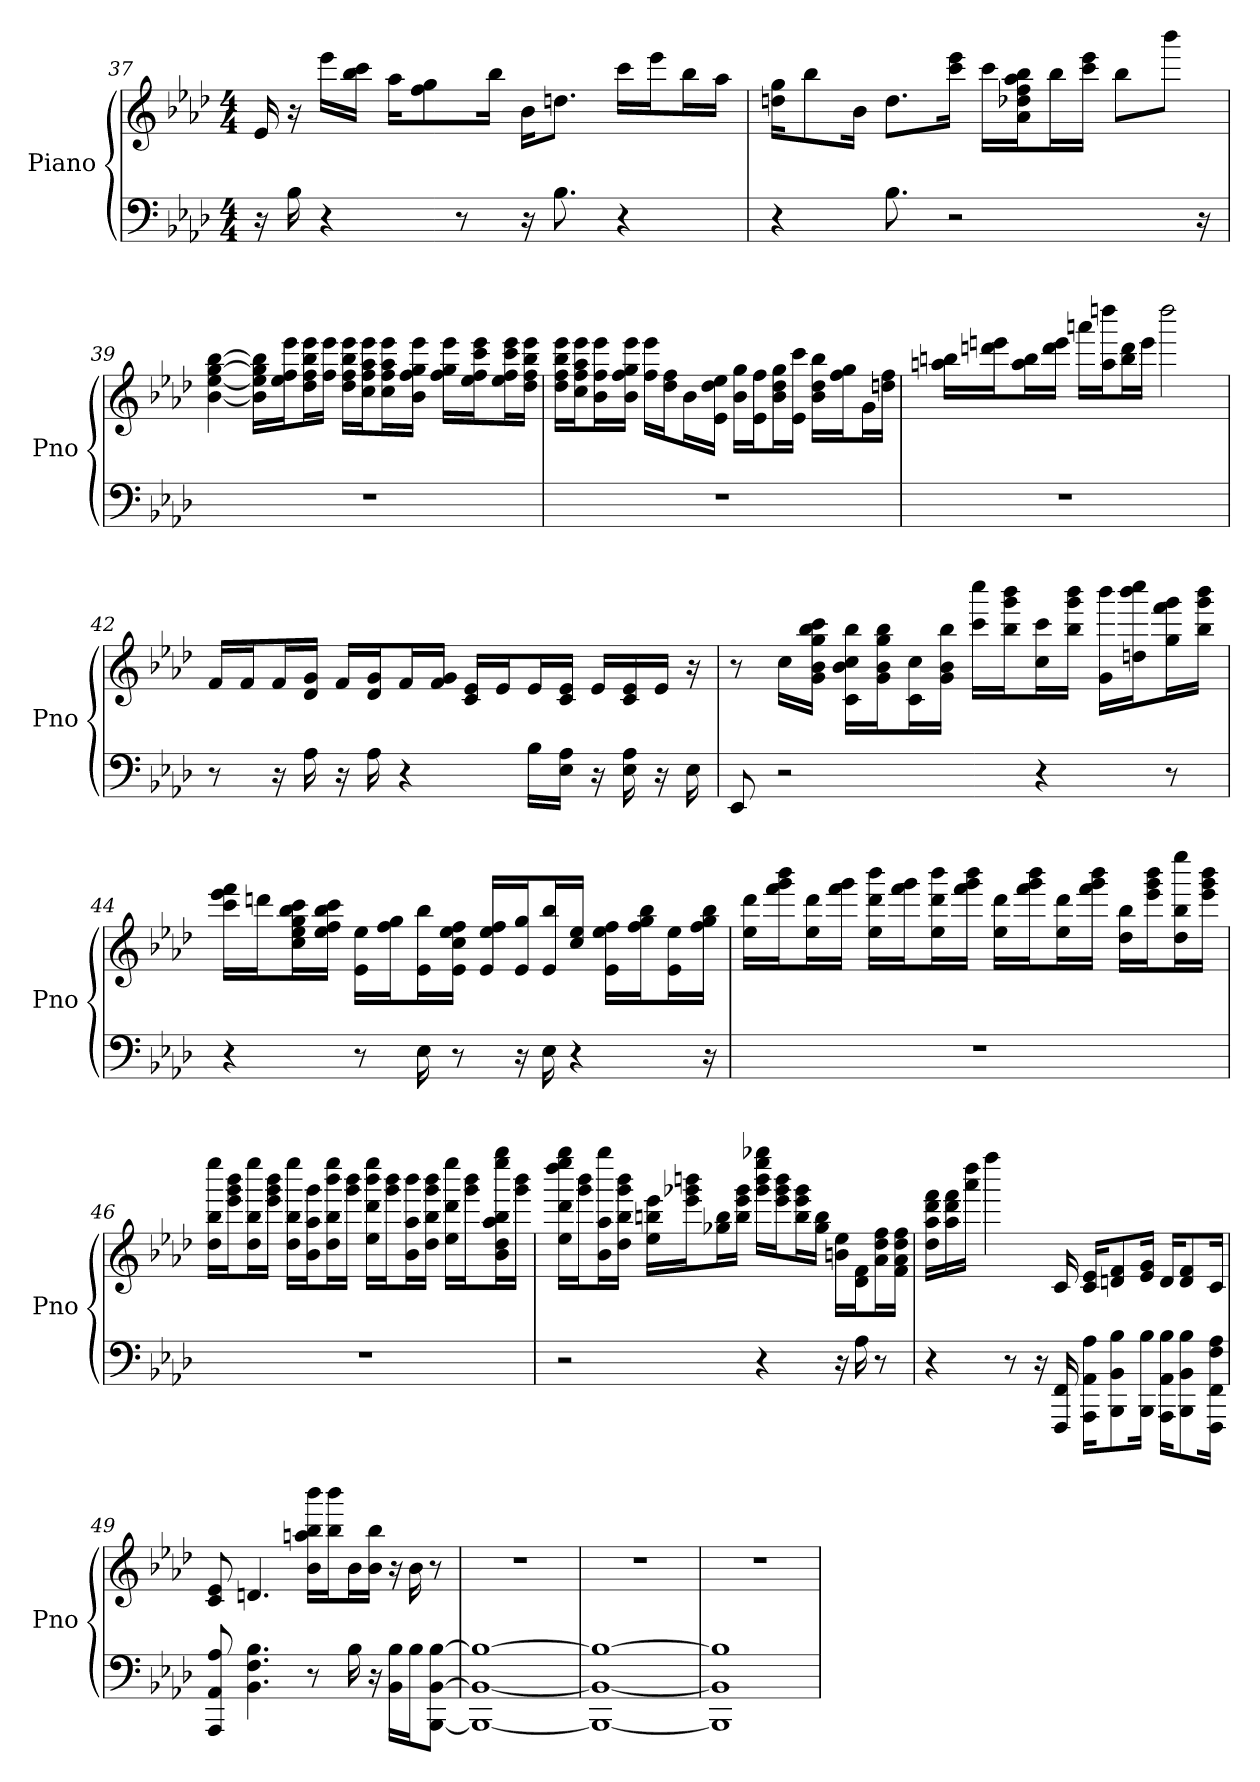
**kern	**kern
*part1	*part1
*staff2	*staff1
*I"Piano	*
*I'Pno	*
*clefF4	*clefG2
*k[b-e-a-d-]	*k[b-e-a-d-]
*A-:	*A-:
*M4/4	*M4/4
=37	=37
16r	16e-
16B-	16r
4r	16eee-\LL
.	16ccc\ 16bb-\JJ
.	16aa-\KL
.	8ff\ 8gg\
8r	.
.	16bb-\Jk
16r	16b-\KL
8.B-	8.dd\J
4r	16ccc\LL
.	16eee-\J
.	16bb-\L
.	16aa-\JJ
=38	=38
4r	16gg\ 16dd\KL
.	8bb-\
.	16b-\Jk
8.B-	8.dd\L
2r	16ccc\ 16eee-\Jk
.	16ccc\LL
.	16bb-\ 16aa-\ 16dd-\ 16a-\ 16ff\J
.	16bb-\L
.	16ccc\ 16eee-\JJ
.	8bb-\L
.	8bbb-\J
16r	.
=39	=39
1r	[4gg [4ee- [4bb- [4b-
.	16gg]\ 16ee-]\ 16bb-]\ 16b-]\LL
.	16ff\ 16eee-\ 16ee-\J
.	16eee-\ 16ff\ 16dd-\ 16bb-\L
.	16eee-\ 16ff\JJ
.	16bb-\ 16dd-\ 16eee-\ 16ff\LL
.	16cc\ 16eee-\ 16ff\ 16aa-\J
.	16aa-\ 16cc\ 16ff\ 16eee-\L
.	16b-\ 16gg\ 16eee-\ 16ff\JJ
.	16gg\ 16eee-\ 16ff\LL
.	16ccc\ 16ee-\ 16ff\ 16eee-\J
.	16ccc\ 16ee-\ 16ff\ 16eee-\L
.	16dd-\ 16bb-\ 16eee-\ 16ff\JJ
=40	=40
1r	16dd-\ 16bb-\ 16ff\ 16eee-\LL
.	16cc\ 16aa-\ 16eee-\ 16ff\J
.	16eee-\ 16ff\ 16b-\L
.	16gg\ 16eee-\ 16ff\ 16b-\JJ
.	16eee-\ 16ff\LL
.	16ff\ 16dd-\J
.	16b-\L
.	16e-\ 16ee-\ 16dd-\JJ
.	16gg\ 16b-\LL
.	16e-\ 16ff\J
.	16dd-\ 16b-\ 16gg\L
.	16e-\ 16ccc\JJ
.	16b-\ 16bb-\ 16dd-\LL
.	16ff\ 16gg\J
.	16g\L
.	16dd\ 16ff\JJ
=41	=41
1r	16aa\ 16bb\LL
.	16ddd\ 16eee\J
.	16aa\ 16bb\L
.	16ddd\ 16eee\JJ
.	16aaa\LL
.	16dddd\ 16aa\J
.	16bb\ 16ddd\L
.	16eee\JJ
.	2dddd
=42	=42
8r	16f/LL
.	16f/J
16r	16f/L
16A-	16g/ 16d-/JJ
16r	16f/LL
16A-	16d-/ 16g/J
4r	16f/L
.	16g/ 16f/JJ
.	16e-/ 16c/LL
.	16e-/J
16B-\LL	16e-/L
16E-\ 16A-\JJ	16e-/ 16c/JJ
16r	16e-/LL
16E- 16A-	16e-/ 16c/
16r	16e-/JJ
16E-	16r
=43	=43
8EE-	8r
2r	16cc\LL
.	16ccc\ 16bb-\ 16b-\ 16g\ 16gg\JJ
.	16b-\ 16bb-\ 16cc\ 16c\LL
.	16bb-\ 16gg\ 16g\ 16b-\J
.	16c\ 16cc\L
.	16g\ 16b-\ 16bb-\JJ
.	16ccc\ 16cccc\LL
.	16bb-\ 16ggg\ 16bbb-\J
4r	16ccc\ 16cc\L
.	16bbb-\ 16bb-\ 16ggg\JJ
.	16g\ 16bbb-\LL
.	16cccc\ 16dd\ 16bbb-\J
8r	16ggg\ 16fff\ 16gg\L
.	16bbb-\ 16ggg\ 16bb-\JJ
=44	=44
4r	16fff\ 16eee-\ 16ccc\LL
.	16ddd\J
.	16ccc\ 16ee-\ 16bb-\ 16cc\ 16gg\L
.	16ee-\ 16bb-\ 16ff\ 16ccc\JJ
8r	16ee-\ 16e-\LL
.	16ff\ 16gg\J
16E-	16bb-\ 16e-\L
8r	16cc\ 16ee-\ 16e-\ 16ff\JJ
.	16e-/ 16ee-/ 16ff/LL
16r	16e-/ 16gg/J
16E-	16bb-/ 16e-/L
4r	16cc/ 16ee-/JJ
.	16ff\ 16e-\ 16ee-\LL
.	16ff\ 16gg\ 16bb-\J
.	16e-\ 16ee-\L
16r	16ff\ 16gg\ 16bb-\JJ
=45	=45
1r	16ddd-\ 16ee-\LL
.	16fff\ 16ggg\ 16bbb-\J
.	16ee-\ 16ddd-\L
.	16fff\ 16ggg\JJ
.	16bbb-\ 16ee-\ 16ddd-\LL
.	16fff\ 16ggg\J
.	16bbb-\ 16ee-\ 16ddd-\L
.	16fff\ 16ggg\ 16bbb-\JJ
.	16ddd-\ 16ee-\LL
.	16fff\ 16ggg\ 16bbb-\J
.	16ee-\ 16ddd-\L
.	16fff\ 16ggg\ 16bbb-\JJ
.	16bb-\ 16dd-\LL
.	16eee-\ 16ggg\ 16bbb-\J
.	16eeee-\ 16bb-\ 16dd-\L
.	16eee-\ 16ggg\ 16bbb-\JJ
=46	=46
1r	16eeee-\ 16bb-\ 16dd-\LL
.	16eee-\ 16ggg\ 16bbb-\J
.	16eeee-\ 16dd-\ 16bb-\L
.	16eee-\ 16ggg\ 16bbb-\JJ
.	16eeee-\ 16bb-\ 16dd-\LL
.	16aa-\ 16b-\ 16ggg\J
.	16bbb-\ 16eeee-\ 16bb-\ 16dd-\L
.	16bbb-\ 16ggg\JJ
.	16bbb-\ 16eeee-\ 16ee-\ 16ddd-\LL
.	16bbb-\ 16ggg\J
.	16bbb-\ 16aa-\ 16b-\L
.	16dd-\ 16bb-\ 16ggg\ 16bbb-\JJ
.	16eeee-\ 16ee-\ 16ddd-\LL
.	16bbb-\ 16ggg\J
.	16aa-\ 16b-\ 16gggg\ 16dd-\ 16bb-\ 16eeee-\L
.	16ggg\ 16bbb-\JJ
=47	=47
2r	16eeee-\ 16gggg\ 16ee-\ 16dddd-\ 16ddd-\LL
.	16ggg\ 16bbb-\J
.	16aa-\ 16b-\ 16gggg\L
.	16dd-\ 16bb-\ 16ggg\ 16bbb-\JJ
.	16eee-\ 16ee-\ 16bb\LL
.	16bbb\ 16ggg-\ 16eee-\J
.	16bb\ 16gg-\L
.	16bb\ 16eee-\ 16ggg-\JJ
4r	16bbb\ 16ggg-\ 16gggg-\ 16eeee-\LL
.	16bbb\ 16ggg-\ 16eee-\J
.	16bb\ 16ggg-\ 16eee-\L
.	16bb\ 16gg-\JJ
16r	16ee-\ 16b\LL
16A-	16d-\ 16f\J
8r	16a-\ 16dd-\ 16ff\L
.	16a-\ 16f\ 16dd-\ 16ff\JJ
=48	=48
4r	16dd-\ 16aa-\ 16ddd-\ 16fff\LL
.	16aa-\ 16ddd-\ 16fff\
.	16aaa-\ 16dddd-\JJ
.	4ffff
8r	.
16r	.
16FFF 16FF	16c
16A-\ 16AA-\ 16AAA-\KL	16e-/ 16c/KL
8BBB-\ 8B-\ 8BB-\	8d/ 8f/
16BBB-\ 16B-\Jk	16g/ 16e-/Jk
16B-\ 16AA-\ 16AAA-\KL	16d/KL
8B-\ 8BBB-\ 8BB-\	8d/ 8f/
16A-\ 16FFF\ 16F\ 16FF\Jk	16c/Jk
=49	=49
8A- 8AAA- 8AA-	8e- 8c
4.BB- 4.F 4.B-	4.d
8r	16bb-\ 16bbb-\ 16aa\ 16b-\LL
.	16bb-\ 16bbb-\J
16B-	16b-\L
16r	16bb-\ 16b-\JJ
16BB-\ 16B-\LL	16r
16B-\J	16b-
[8BB-\ [8BBB-\ [8B-\J	8r
=50	=50
1BB-_ 1BBB-_ 1B-_	1r
=51	=51
1BB-_ 1BBB-_ 1B-_	1r
=52	=52
1BB-] 1BBB-] 1B-]	1r
=	=
*-	*-
